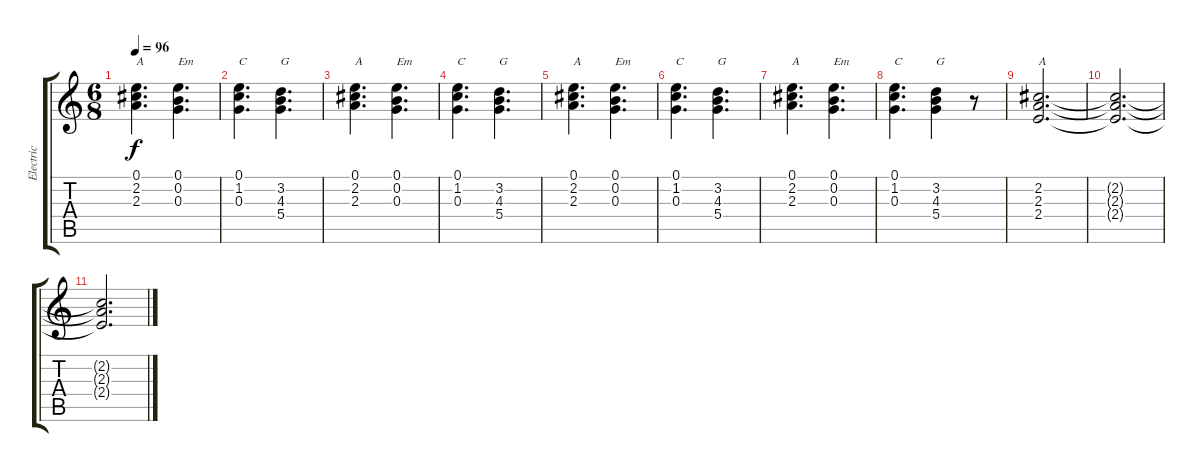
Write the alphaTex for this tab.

\track ("Electric" "Electric") {instrument overdrivenguitar}
\staff {score tabs}
\tuning (E4 B3 G3 D3 A2 E2) {hide}
\ts (6 8)
\tempo 96
\clef g2
\ks c
(0.1 2.2 2.3).4{d txt "A" dy f} (0.1 0.2 0.3).4{d txt "Em"} |
(0.1 1.2 0.3).4{d txt "C"} (3.2 4.3 5.4).4{d txt "G"} |
(0.1 2.2 2.3).4{d txt "A"} (0.1 0.2 0.3).4{d txt "Em"} |
(0.1 1.2 0.3).4{d txt "C"} (3.2 4.3 5.4).4{d txt "G"} |
(0.1 2.2 2.3).4{d txt "A"} (0.1 0.2 0.3).4{d txt "Em"} |
(0.1 1.2 0.3).4{d txt "C"} (3.2 4.3 5.4).4{d txt "G"} |
(0.1 2.2 2.3).4{d txt "A"} (0.1 0.2 0.3).4{d txt "Em"} |
(0.1 1.2 0.3).4{d txt "C"} (3.2 4.3 5.4).4{txt "G"} r.8 |
(2.2 2.3 2.4).2{d txt "A"} |
(2.2{t} 2.3{t} 2.4{t}).2{d} |
(2.2{t} 2.3{t} 2.4{t}).2{d}
